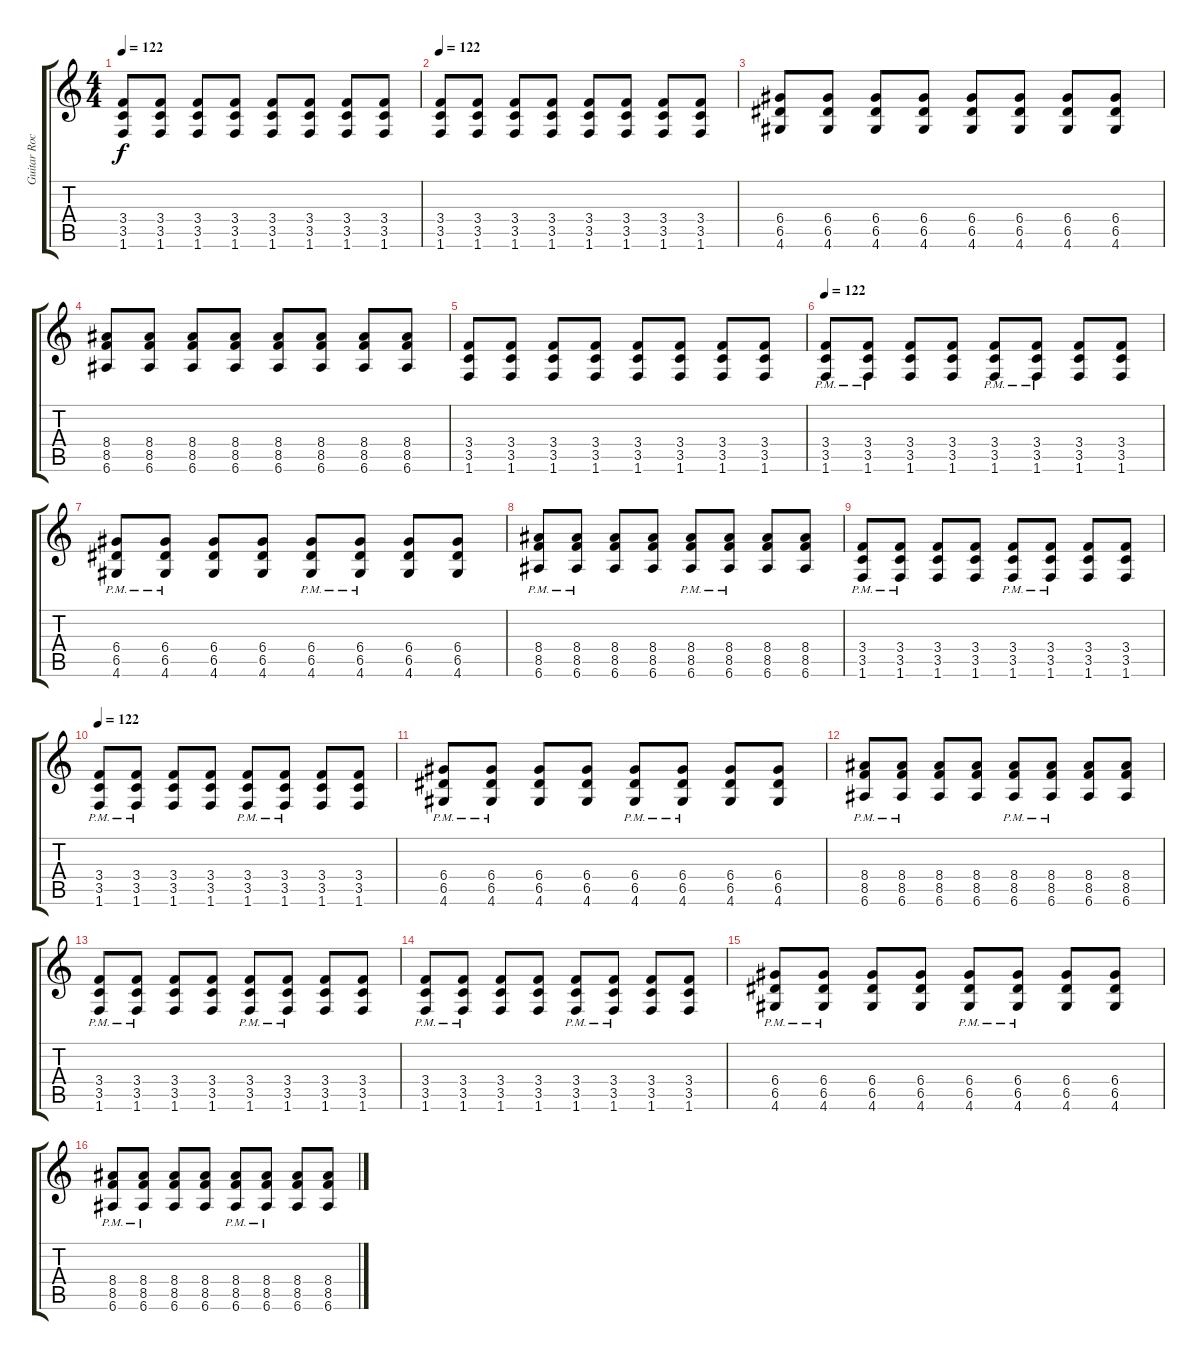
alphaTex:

\track ("Guitar Rock" "Guitar Roc") {instrument overdrivenguitar}
\staff {score tabs}
\tuning (E4 B3 G3 D3 A2 E2) {hide}
\ts (4 4)
\tempo 122
\clef g2
\ks c
(3.4 3.5 1.6).8{dy f} (3.4 3.5 1.6).8 (3.4 3.5 1.6).8 (3.4 3.5 1.6).8 (3.4 3.5 1.6).8 (3.4 3.5 1.6).8 (3.4 3.5 1.6).8 (3.4 3.5 1.6).8 |
\tempo 122
(3.4 3.5 1.6).8 (3.4 3.5 1.6).8 (3.4 3.5 1.6).8 (3.4 3.5 1.6).8 (3.4 3.5 1.6).8 (3.4 3.5 1.6).8 (3.4 3.5 1.6).8 (3.4 3.5 1.6).8 |
(6.4 6.5 4.6).8 (6.4 6.5 4.6).8 (6.4 6.5 4.6).8 (6.4 6.5 4.6).8 (6.4 6.5 4.6).8 (6.4 6.5 4.6).8 (6.4 6.5 4.6).8 (6.4 6.5 4.6).8 |
(8.4 8.5 6.6).8 (8.4 8.5 6.6).8 (8.4 8.5 6.6).8 (8.4 8.5 6.6).8 (8.4 8.5 6.6).8 (8.4 8.5 6.6).8 (8.4 8.5 6.6).8 (8.4 8.5 6.6).8 |
(3.4 3.5 1.6).8 (3.4 3.5 1.6).8 (3.4 3.5 1.6).8 (3.4 3.5 1.6).8 (3.4 3.5 1.6).8 (3.4 3.5 1.6).8 (3.4 3.5 1.6).8 (3.4 3.5 1.6).8 |
\tempo 122
(3.4{pm} 3.5{pm} 1.6{pm}).8 (3.4{pm} 3.5{pm} 1.6{pm}).8 (3.4 3.5 1.6).8 (3.4 3.5 1.6).8 (3.4{pm} 3.5{pm} 1.6{pm}).8 (3.4{pm} 3.5{pm} 1.6{pm}).8 (3.4 3.5 1.6).8 (3.4 3.5 1.6).8 |
(6.4{pm} 6.5{pm} 4.6{pm}).8 (6.4{pm} 6.5{pm} 4.6{pm}).8 (6.4 6.5 4.6).8 (6.4 6.5 4.6).8 (6.4{pm} 6.5{pm} 4.6{pm}).8 (6.4{pm} 6.5{pm} 4.6{pm}).8 (6.4 6.5 4.6).8 (6.4 6.5 4.6).8 |
(8.4{pm} 8.5{pm} 6.6{pm}).8 (8.4{pm} 8.5{pm} 6.6{pm}).8 (8.4 8.5 6.6).8 (8.4 8.5 6.6).8 (8.4{pm} 8.5{pm} 6.6{pm}).8 (8.4{pm} 8.5{pm} 6.6{pm}).8 (8.4 8.5 6.6).8 (8.4 8.5 6.6).8 |
(3.4{pm} 3.5{pm} 1.6{pm}).8 (3.4{pm} 3.5{pm} 1.6{pm}).8 (3.4 3.5 1.6).8 (3.4 3.5 1.6).8 (3.4{pm} 3.5{pm} 1.6{pm}).8 (3.4{pm} 3.5{pm} 1.6{pm}).8 (3.4 3.5 1.6).8 (3.4 3.5 1.6).8 |
\tempo 122
(3.4{pm} 3.5{pm} 1.6{pm}).8 (3.4{pm} 3.5{pm} 1.6{pm}).8 (3.4 3.5 1.6).8 (3.4 3.5 1.6).8 (3.4{pm} 3.5{pm} 1.6{pm}).8 (3.4{pm} 3.5{pm} 1.6{pm}).8 (3.4 3.5 1.6).8 (3.4 3.5 1.6).8 |
(6.4{pm} 6.5{pm} 4.6{pm}).8 (6.4{pm} 6.5{pm} 4.6{pm}).8 (6.4 6.5 4.6).8 (6.4 6.5 4.6).8 (6.4{pm} 6.5{pm} 4.6{pm}).8 (6.4{pm} 6.5{pm} 4.6{pm}).8 (6.4 6.5 4.6).8 (6.4 6.5 4.6).8 |
(8.4{pm} 8.5{pm} 6.6{pm}).8 (8.4{pm} 8.5{pm} 6.6{pm}).8 (8.4 8.5 6.6).8 (8.4 8.5 6.6).8 (8.4{pm} 8.5{pm} 6.6{pm}).8 (8.4{pm} 8.5{pm} 6.6{pm}).8 (8.4 8.5 6.6).8 (8.4 8.5 6.6).8 |
(3.4{pm} 3.5{pm} 1.6{pm}).8 (3.4{pm} 3.5{pm} 1.6{pm}).8 (3.4 3.5 1.6).8 (3.4 3.5 1.6).8 (3.4{pm} 3.5{pm} 1.6{pm}).8 (3.4{pm} 3.5{pm} 1.6{pm}).8 (3.4 3.5 1.6).8 (3.4 3.5 1.6).8 |
(3.4{pm} 3.5{pm} 1.6{pm}).8 (3.4{pm} 3.5{pm} 1.6{pm}).8 (3.4 3.5 1.6).8 (3.4 3.5 1.6).8 (3.4{pm} 3.5{pm} 1.6{pm}).8 (3.4{pm} 3.5{pm} 1.6{pm}).8 (3.4 3.5 1.6).8 (3.4 3.5 1.6).8 |
(6.4{pm} 6.5{pm} 4.6{pm}).8 (6.4{pm} 6.5{pm} 4.6{pm}).8 (6.4 6.5 4.6).8 (6.4 6.5 4.6).8 (6.4{pm} 6.5{pm} 4.6{pm}).8 (6.4{pm} 6.5{pm} 4.6{pm}).8 (6.4 6.5 4.6).8 (6.4 6.5 4.6).8 |
(8.4{pm} 8.5{pm} 6.6{pm}).8 (8.4{pm} 8.5{pm} 6.6{pm}).8 (8.4 8.5 6.6).8 (8.4 8.5 6.6).8 (8.4{pm} 8.5{pm} 6.6{pm}).8 (8.4{pm} 8.5{pm} 6.6{pm}).8 (8.4 8.5 6.6).8 (8.4 8.5 6.6).8
